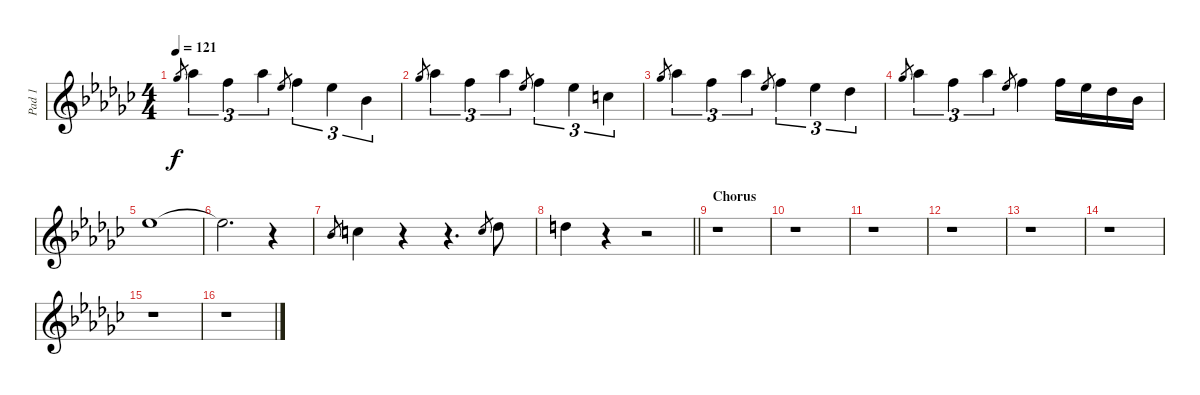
\track ("Pad 1" "Pad 1") {instrument pad5bowed}
\staff {score}
\tuning (E5 B4 G4 D4 A3 E3 B2) {hide}
\ts (4 4)
\tempo 121
\clef g2
\ks ebminor
2.1.8{gr dy f} 4.1.4{tu (3 2)} 1.1.4{tu (3 2)} 4.1.4{tu (3 2)} 4.2.8{gr} 6.2.4{tu (3 2)} 4.2.4{tu (3 2)} 3.3.4{tu (3 2)} |
2.1.8{gr} 4.1.4{tu (3 2)} 1.1.4{tu (3 2)} 4.1.4{tu (3 2)} 4.2.8{gr} 6.2.4{tu (3 2)} 4.2.4{tu (3 2)} 1.2.4{tu (3 2)} |
2.1.8{gr} 4.1.4{tu (3 2)} 1.1.4{tu (3 2)} 4.1.4{tu (3 2)} 4.2.8{gr} 6.2.4{tu (3 2)} 4.2.4{tu (3 2)} 2.2.4{tu (3 2)} |
2.1.8{gr} 4.1.4{tu (3 2)} 1.1.4{tu (3 2)} 4.1.4{tu (3 2)} 4.2.8{gr} 6.2.4 1.1.16 4.2.16 2.2.16 3.3.16 |
4.2.1 |
4.2{t}.2{d} r.4 |
3.3.8{gr} 5.3.4 r.4 r.4{d} 1.2.8{gr} 2.2.8 |
\barLineRight lightlight
3.2.4 r.4 r.2 |
\section ("" "Chorus")
r.1 |
r.1 |
r.1 |
r.1 |
r.1 |
r.1 |
r.1 |
r.1
